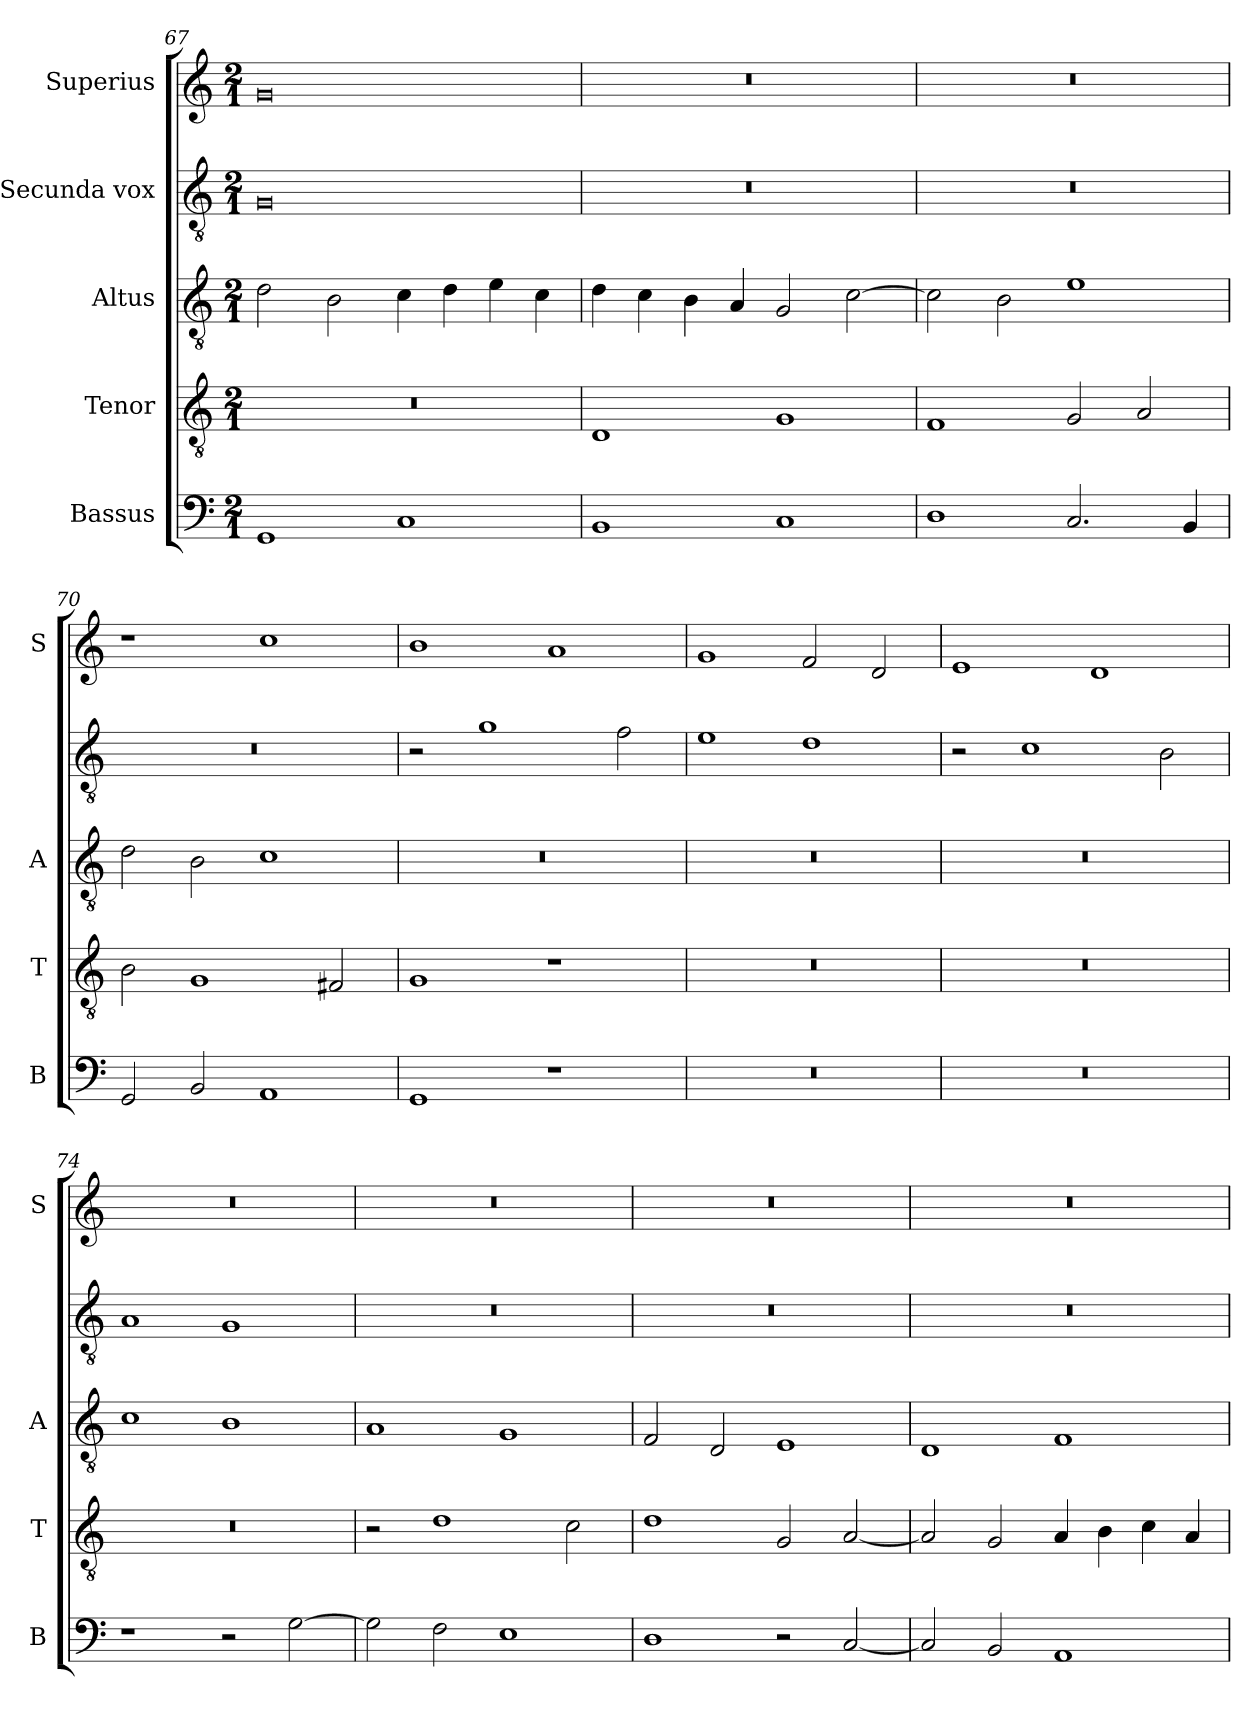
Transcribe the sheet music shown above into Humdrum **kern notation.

**kern	**kern	**kern	**kern	**kern
*part5	*part4	*part3	*part2	*part1
*staff5	*staff4	*staff3	*staff2	*staff1
*I"Bassus	*I"Tenor	*I"Altus	*I"Secunda vox	*I"Superius
*I'B	*I'T	*I'A	*	*I'S
*clefF4	*clefGv2	*clefGv2	*clefGv2	*clefG2
*k[]	*k[]	*k[]	*k[]	*k[]
*M2/1	*M2/1	*M2/1	*M2/1	*M2/1
=67	=67	=67	=67	=67
1GG	0r	2d\	0G	0g
.	.	2B\	.	.
1C	.	4c\	.	.
.	.	4d\	.	.
.	.	4e\	.	.
.	.	4c\	.	.
=68	=68	=68	=68	=68
1BB	1D	4d\	0r	0r
.	.	4c\	.	.
.	.	4B\	.	.
.	.	4A/	.	.
1C	1G	2G/	.	.
.	.	[2c\	.	.
=69	=69	=69	=69	=69
1D	1F	2c\]	0r	0r
.	.	2B\	.	.
2.C/	2G/	1e	.	.
.	2A/	.	.	.
4BB/	.	.	.	.
=70	=70	=70	=70	=70
2GG/	2B\	2d\	0r	1r
2BB/	1G	2B\	.	.
1AA	.	1c	.	1cc
.	2F#X/	.	.	.
=71	=71	=71	=71	=71
1GG	1G	0r	2r	1b
.	.	.	1g	.
1r	1r	.	.	1a
.	.	.	2f\	.
=72	=72	=72	=72	=72
0r	0r	0r	1e	1g
.	.	.	1d	2f/
.	.	.	.	2d/
=73	=73	=73	=73	=73
0r	0r	0r	2r	1e
.	.	.	1c	.
.	.	.	.	1d
.	.	.	2B\	.
=74	=74	=74	=74	=74
1r	0r	1c	1A	0r
2r	.	1B	1G	.
[2G\	.	.	.	.
=75	=75	=75	=75	=75
2G\]	2r	1A	0r	0r
2F\	1d	.	.	.
1E	.	1G	.	.
.	2c\	.	.	.
=76	=76	=76	=76	=76
1D	1d	2F/	0r	0r
.	.	2D/	.	.
2r	2G/	1E	.	.
[2C/	[2A/	.	.	.
=77	=77	=77	=77	=77
2C/]	2A/]	1D	0r	0r
2BB/	2G/	.	.	.
1AA	4A/	1F	.	.
.	4B\	.	.	.
.	4c\	.	.	.
.	4A/	.	.	.
=	=	=	=	=
*-	*-	*-	*-	*-
